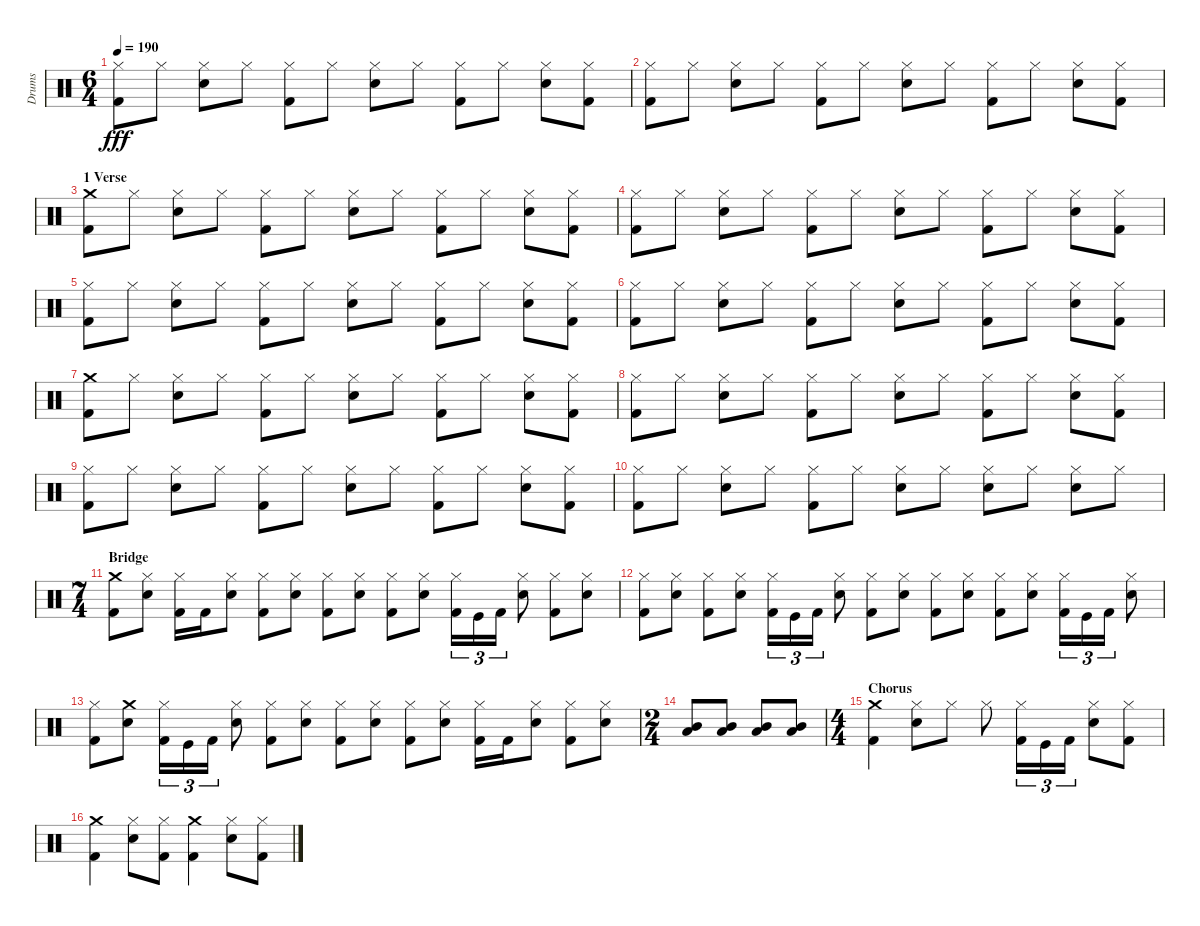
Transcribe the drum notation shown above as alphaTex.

\track ("Drums" "Drums") {instrument percussion}
\staff {score}
\articulation defaults
\ts (6 4)
\tempo 190
\clef neutral
\ks c
("Hi-Hat (closed)" "Kick (hit) 2").8{dy fff} "Hi-Hat (closed)".8 ("Snare (hit) 2" "Hi-Hat (closed)").8 "Hi-Hat (closed)".8 ("Kick (hit) 2" "Hi-Hat (closed)").8 "Hi-Hat (closed)".8 ("Snare (hit) 2" "Hi-Hat (closed)").8 "Hi-Hat (closed)".8 ("Kick (hit) 2" "Hi-Hat (closed)").8 "Hi-Hat (closed)".8 ("Snare (hit) 2" "Hi-Hat (closed)").8 ("Kick (hit) 2" "Hi-Hat (closed)").8 |
("Hi-Hat (closed)" "Kick (hit) 2").8 "Hi-Hat (closed)".8 ("Snare (hit) 2" "Hi-Hat (closed)").8 "Hi-Hat (closed)".8 ("Kick (hit) 2" "Hi-Hat (closed)").8 "Hi-Hat (closed)".8 ("Snare (hit) 2" "Hi-Hat (closed)").8 "Hi-Hat (closed)".8 ("Kick (hit) 2" "Hi-Hat (closed)").8 "Hi-Hat (closed)".8 ("Snare (hit) 2" "Hi-Hat (closed)").8 ("Kick (hit) 2" "Hi-Hat (closed)").8 |
\section ("" "1 Verse")
("Kick (hit) 2" "Crash medium (hit)").8 "Hi-Hat (closed)".8 ("Snare (hit) 2" "Hi-Hat (closed)").8 "Hi-Hat (closed)".8 ("Kick (hit) 2" "Hi-Hat (closed)").8 "Hi-Hat (closed)".8 ("Snare (hit) 2" "Hi-Hat (closed)").8 "Hi-Hat (closed)".8 ("Kick (hit) 2" "Hi-Hat (closed)").8 "Hi-Hat (closed)".8 ("Snare (hit) 2" "Hi-Hat (closed)").8 ("Kick (hit) 2" "Hi-Hat (closed)").8 |
("Hi-Hat (closed)" "Kick (hit) 2").8 "Hi-Hat (closed)".8 ("Snare (hit) 2" "Hi-Hat (closed)").8 "Hi-Hat (closed)".8 ("Kick (hit) 2" "Hi-Hat (closed)").8 "Hi-Hat (closed)".8 ("Snare (hit) 2" "Hi-Hat (closed)").8 "Hi-Hat (closed)".8 ("Kick (hit) 2" "Hi-Hat (closed)").8 "Hi-Hat (closed)".8 ("Snare (hit) 2" "Hi-Hat (closed)").8 ("Kick (hit) 2" "Hi-Hat (closed)").8 |
("Hi-Hat (closed)" "Kick (hit) 2").8 "Hi-Hat (closed)".8 ("Snare (hit) 2" "Hi-Hat (closed)").8 "Hi-Hat (closed)".8 ("Kick (hit) 2" "Hi-Hat (closed)").8 "Hi-Hat (closed)".8 ("Snare (hit) 2" "Hi-Hat (closed)").8 "Hi-Hat (closed)".8 ("Kick (hit) 2" "Hi-Hat (closed)").8 "Hi-Hat (closed)".8 ("Snare (hit) 2" "Hi-Hat (closed)").8 ("Kick (hit) 2" "Hi-Hat (closed)").8 |
("Hi-Hat (closed)" "Kick (hit) 2").8 "Hi-Hat (closed)".8 ("Snare (hit) 2" "Hi-Hat (closed)").8 "Hi-Hat (closed)".8 ("Kick (hit) 2" "Hi-Hat (closed)").8 "Hi-Hat (closed)".8 ("Snare (hit) 2" "Hi-Hat (closed)").8 "Hi-Hat (closed)".8 ("Kick (hit) 2" "Hi-Hat (closed)").8 "Hi-Hat (closed)".8 ("Snare (hit) 2" "Hi-Hat (closed)").8 ("Kick (hit) 2" "Hi-Hat (closed)").8 |
("Kick (hit) 2" "Crash medium (hit)").8 "Hi-Hat (closed)".8 ("Snare (hit) 2" "Hi-Hat (closed)").8 "Hi-Hat (closed)".8 ("Kick (hit) 2" "Hi-Hat (closed)").8 "Hi-Hat (closed)".8 ("Snare (hit) 2" "Hi-Hat (closed)").8 "Hi-Hat (closed)".8 ("Kick (hit) 2" "Hi-Hat (closed)").8 "Hi-Hat (closed)".8 ("Snare (hit) 2" "Hi-Hat (closed)").8 ("Kick (hit) 2" "Hi-Hat (closed)").8 |
("Hi-Hat (closed)" "Kick (hit) 2").8 "Hi-Hat (closed)".8 ("Snare (hit) 2" "Hi-Hat (closed)").8 "Hi-Hat (closed)".8 ("Kick (hit) 2" "Hi-Hat (closed)").8 "Hi-Hat (closed)".8 ("Snare (hit) 2" "Hi-Hat (closed)").8 "Hi-Hat (closed)".8 ("Kick (hit) 2" "Hi-Hat (closed)").8 "Hi-Hat (closed)".8 ("Snare (hit) 2" "Hi-Hat (closed)").8 ("Kick (hit) 2" "Hi-Hat (closed)").8 |
("Hi-Hat (closed)" "Kick (hit) 2").8 "Hi-Hat (closed)".8 ("Snare (hit) 2" "Hi-Hat (closed)").8 "Hi-Hat (closed)".8 ("Kick (hit) 2" "Hi-Hat (closed)").8 "Hi-Hat (closed)".8 ("Snare (hit) 2" "Hi-Hat (closed)").8 "Hi-Hat (closed)".8 ("Kick (hit) 2" "Hi-Hat (closed)").8 "Hi-Hat (closed)".8 ("Snare (hit) 2" "Hi-Hat (closed)").8 ("Kick (hit) 2" "Hi-Hat (closed)").8 |
("Hi-Hat (closed)" "Kick (hit) 2").8 "Hi-Hat (closed)".8 ("Snare (hit) 2" "Hi-Hat (closed)").8 "Hi-Hat (closed)".8 ("Kick (hit) 2" "Hi-Hat (closed)").8 "Hi-Hat (closed)".8 ("Snare (hit) 2" "Hi-Hat (closed)").8 "Hi-Hat (closed)".8 ("Snare (hit) 2" "Hi-Hat (closed)").8 "Hi-Hat (closed)".8 ("Snare (hit) 2" "Hi-Hat (closed)").8 "Hi-Hat (closed)".8 |
\ts (7 4)
\section ("" "Bridge")
("Crash medium (hit)" "Kick (hit) 2").8 ("Snare (hit) 2" "Hi-Hat (closed)").8 ("Hi-Hat (closed)" "Kick (hit) 2").16 "Kick (hit) 2".16 ("Snare (hit) 2" "Hi-Hat (closed)").8 ("Hi-Hat (closed)" "Kick (hit) 2").8 ("Snare (hit) 2" "Hi-Hat (closed)").8 ("Hi-Hat (closed)" "Kick (hit) 2").8 ("Snare (hit) 2" "Hi-Hat (closed)").8 ("Hi-Hat (closed)" "Kick (hit) 2").8 ("Snare (hit) 2" "Hi-Hat (closed)").8 ("Hi-Hat (closed)" "Kick (hit) 2").16{tu (3 2)} "Kick (hit)".16{tu (3 2)} "Kick (hit) 2".16{tu (3 2)} ("Snare (hit) 2" "Hi-Hat (closed)").8 ("Hi-Hat (closed)" "Kick (hit) 2").8 ("Snare (hit) 2" "Hi-Hat (closed)").8 |
("Hi-Hat (closed)" "Kick (hit) 2").8 ("Snare (hit) 2" "Hi-Hat (closed)").8 ("Hi-Hat (closed)" "Kick (hit) 2").8 ("Snare (hit) 2" "Hi-Hat (closed)").8 ("Hi-Hat (closed)" "Kick (hit) 2").16{tu (3 2)} "Kick (hit)".16{tu (3 2)} "Kick (hit) 2".16{tu (3 2)} ("Snare (hit) 2" "Hi-Hat (closed)").8 ("Hi-Hat (closed)" "Kick (hit) 2").8 ("Snare (hit) 2" "Hi-Hat (closed)").8 ("Hi-Hat (closed)" "Kick (hit) 2").8 ("Snare (hit) 2" "Hi-Hat (closed)").8 ("Kick (hit) 2" "Hi-Hat (closed)").8 ("Snare (hit) 2" "Hi-Hat (closed)").8 ("Kick (hit) 2" "Hi-Hat (closed)").16{tu (3 2)} "Kick (hit)".16{tu (3 2)} "Kick (hit) 2".16{tu (3 2)} ("Snare (hit) 2" "Hi-Hat (closed)").8 |
("Kick (hit) 2" "Hi-Hat (closed)").8 ("Crash medium (hit)" "Snare (hit) 2").8 ("Kick (hit) 2" "Hi-Hat (closed)").16{tu (3 2)} "Kick (hit)".16{tu (3 2)} "Kick (hit) 2".16{tu (3 2)} ("Snare (hit) 2" "Hi-Hat (closed)").8 ("Hi-Hat (closed)" "Kick (hit) 2").8 ("Hi-Hat (closed)" "Snare (hit) 2").8 ("Hi-Hat (closed)" "Kick (hit) 2").8 ("Snare (hit) 2" "Hi-Hat (closed)").8 ("Hi-Hat (closed)" "Kick (hit) 2").8 ("Snare (hit) 2" "Hi-Hat (closed)").8 ("Hi-Hat (closed)" "Kick (hit) 2").16 "Kick (hit) 2".16 ("Snare (hit) 2" "Hi-Hat (closed)").8 ("Hi-Hat (closed)" "Kick (hit) 2").8 ("Snare (hit) 2" "Hi-Hat (closed)").8 |
\ts (2 4)
("Mid Tom (hit)" "Low Tom (hit)").8 ("Mid Tom (hit)" "Low Tom (hit)").8 ("Mid Tom (hit)" "Low Tom (hit)").8 ("Mid Tom (hit)" "Low Tom (hit)").8 |
\ts (4 4)
\section ("" "Chorus")
("Kick (hit) 2" "Crash medium (hit)").4 ("Snare (hit) 2" "Hi-Hat (closed)").8 "Hi-Hat (closed)".8 "Hi-Hat (closed)".8 ("Kick (hit) 2" "Hi-Hat (closed)").16{tu (3 2)} "Kick (hit)".16{tu (3 2)} "Kick (hit) 2".16{tu (3 2)} ("Snare (hit) 2" "Hi-Hat (closed)").8 ("Kick (hit) 2" "Hi-Hat (closed)").8 |
("Kick (hit) 2" "Crash medium (hit)").4 ("Hi-Hat (closed)" "Snare (hit) 2").8 ("Kick (hit) 2" "Hi-Hat (closed)").8 ("Crash medium (hit)" "Kick (hit) 2").4 ("Hi-Hat (closed)" "Snare (hit) 2").8 ("Kick (hit) 2" "Hi-Hat (closed)").8
